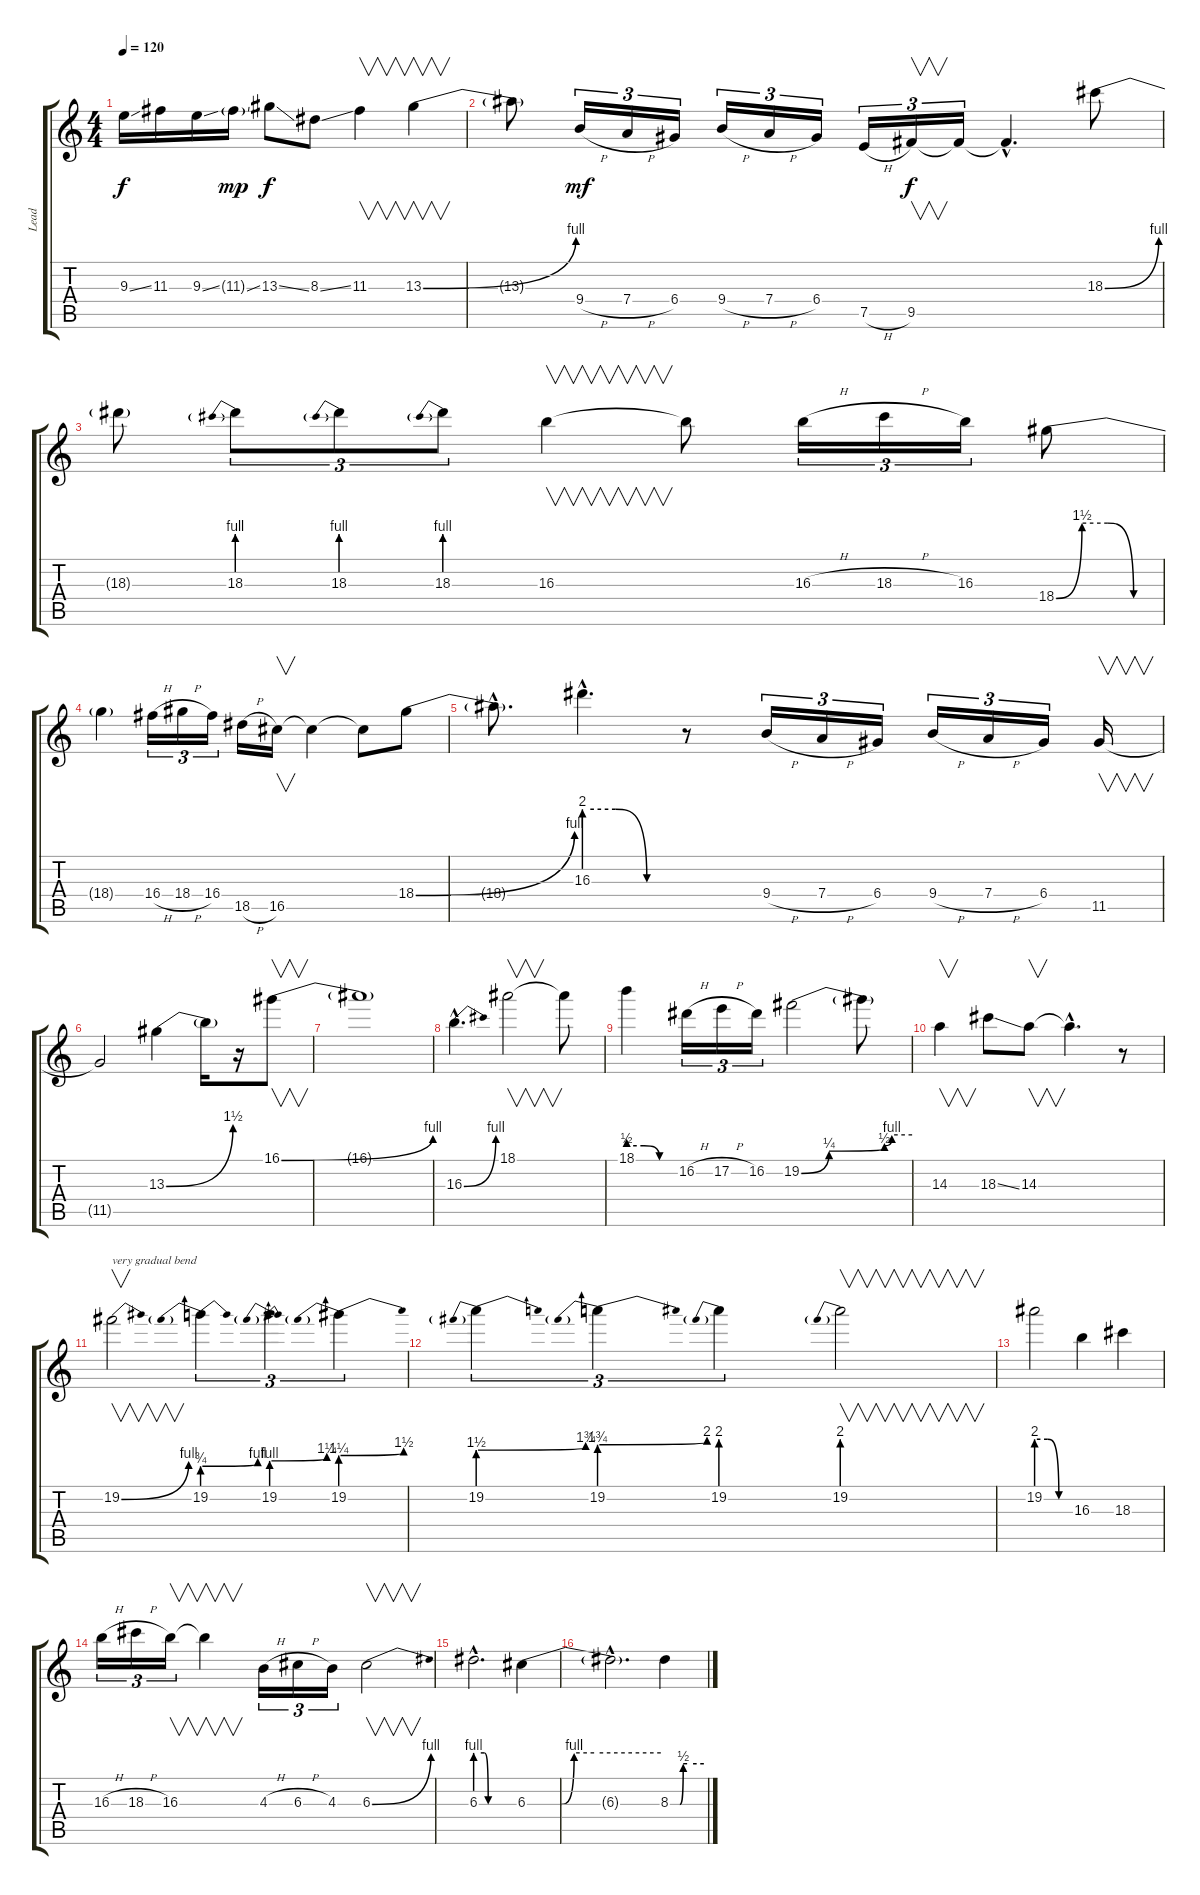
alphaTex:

\track ("Lead" "Lead") {instrument distortionguitar}
\staff {score tabs}
\tuning (E4 B3 G3 D3 A2 E2) {hide}
\ts (4 4)
\tempo 120
\clef g2
\ks c
9.3{ss}.16{dy f} 11.3.16 9.3{ss}.16 11.3{ss g}.16{dy mp} 13.3{ss}.8{dy f} 8.3{ss}.8 11.3.4{v} 13.3{be (bend 0 0 60 4)}.4{v} |
13.3{t}.8 9.4{h}.16{tu (3 2) dy mf} 7.4{h}.16{tu (3 2)} 6.4.16{tu (3 2)} 9.4{h}.16{tu (3 2)} 7.4{h}.16{tu (3 2)} 6.4.16{tu (3 2)} 7.5{h}.16{tu (3 2)} 9.5.16{v tu (3 2) dy f} 9.5{t}.16{tu (3 2)} 9.5{hac t}.4{d} 18.3{be (bend 0 0 60 4)}.8 |
18.3{t}.8 18.3{be (prebend 0 4 60 4)}.8{tu (3 2)} 18.3{be (prebend 0 4 60 4)}.8{tu (3 2)} 18.3{be (prebend 0 4 60 4)}.8{tu (3 2)} 16.3.4{v} 16.3{t}.8 16.3{h}.16{tu (3 2)} 18.3{h}.16{tu (3 2)} 16.3.16{tu (3 2)} 18.4{be (custom 0 0 15 6 30 6 45 0 60 0)}.8 |
18.4{t}.4 16.4{h}.16{tu (3 2)} 18.4{h}.16{tu (3 2)} 16.4.16{tu (3 2)} 18.5{h}.16 16.5.16{v} 16.5{t}.4 16.5{t}.8 18.4{be (bend 0 0 60 4)}.8 |
18.4{hac t}.8{d} 16.3{be (custom 0 8 20 8 40 0 60 0) hac}.4{d} r.8 9.4{h}.16{tu (3 2)} 7.4{h}.16{tu (3 2)} 6.4.16{tu (3 2)} 9.4{h}.16{tu (3 2)} 7.4{h}.16{tu (3 2)} 6.4.16{tu (3 2)} 11.5.16{v} |
11.5{t}.2 13.3{be (bend 0 0 60 6)}.4 13.3{t}.16 r.16 16.1{be (bend 0 0 60 4)}.8{v} |
16.1{t}.1 |
16.3{be (bend 0 0 60 4) hac}.4{d} 18.1.2{v} 18.1{t}.8 |
18.1{be (custom 0 2 20 2 40 0 60 0)}.4 16.2{h}.16{tu (3 2)} 17.2{h}.16{tu (3 2)} 16.2.16{tu (3 2)} 19.2{be (custom 0 0 15 1 45 2 49 4 60 4)}.2 19.2{t}.8 |
14.3.4{v} 18.3{ss}.8 14.3.8{v} 14.3{hac t}.4{d} r.8 |
19.2{be (bend 0 0 60 4)}.2{v txt "very gradual bend"} 19.2{be (prebendbend 0 3 60 4)}.4{tu (3 2)} 19.2{be (prebendbend 0 4 60 5)}.4{tu (3 2)} 19.2{be (prebendbend 0 5 60 6)}.4{tu (3 2)} |
19.2{be (prebendbend 0 6 60 7)}.4{tu (3 2)} 19.2{be (prebendbend 0 7 60 8)}.4{tu (3 2)} 19.2{be (prebend 0 8 60 8)}.4{tu (3 2)} 19.2{be (prebend 0 8 60 8)}.2{v} |
19.2{be (custom 0 8 20 8 40 0 60 0)}.2 16.3.4 18.3.4 |
16.3{h}.16{tu (3 2)} 18.3{h}.16{tu (3 2)} 16.3.16{v tu (3 2)} 16.3{t}.4{v} 4.3{h}.16{tu (3 2)} 6.3{h}.16{tu (3 2)} 4.3.16{tu (3 2)} 6.3{be (bend 0 0 60 4)}.2{v} |
6.3{be (custom 0 4 14 4 20 0 30 0 40 0 60 0) hac}.2{d} 6.3{be (custom 0 0 15 0 21 4 30 4 60 4)}.4 |
6.3{hac t}.2{d} 8.3{be (custom 0 0 17 0 23 2 30 2 60 2)}.4
